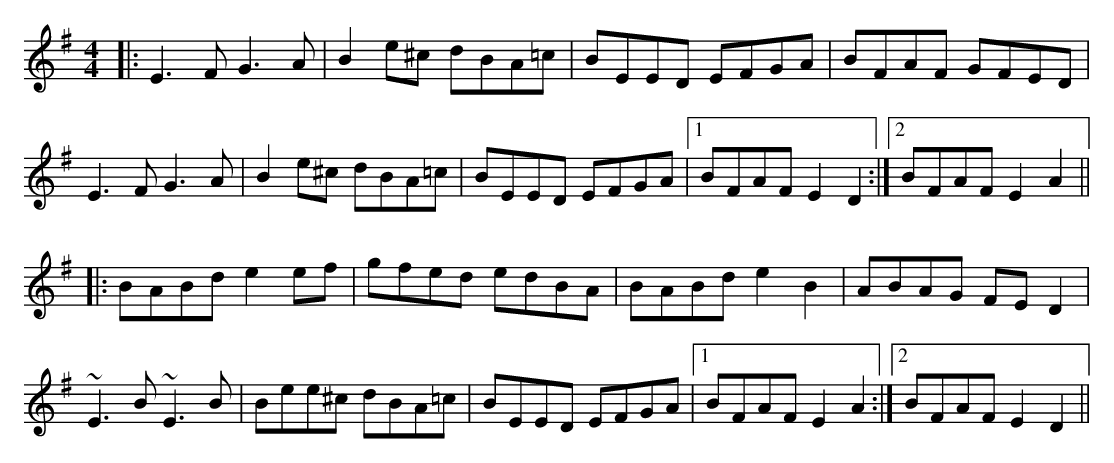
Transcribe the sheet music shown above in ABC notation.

X:1
M:4/4
K:Emin
|:E3F G3A|B2e^c dBA=c|BEED EFGA|BFAF GFED|
E3F G3A|B2e^c dBA=c|BEED EFGA|1 BFAF E2D2:|2 BFAF E2A2||
|:BABd e2ef|gfed edBA|BABd e2B2|ABAG FED2|
~E3B ~E3B|Bee^c dBA=c|BEED EFGA|1 BFAF E2A2:|2 BFAF E2D2||
